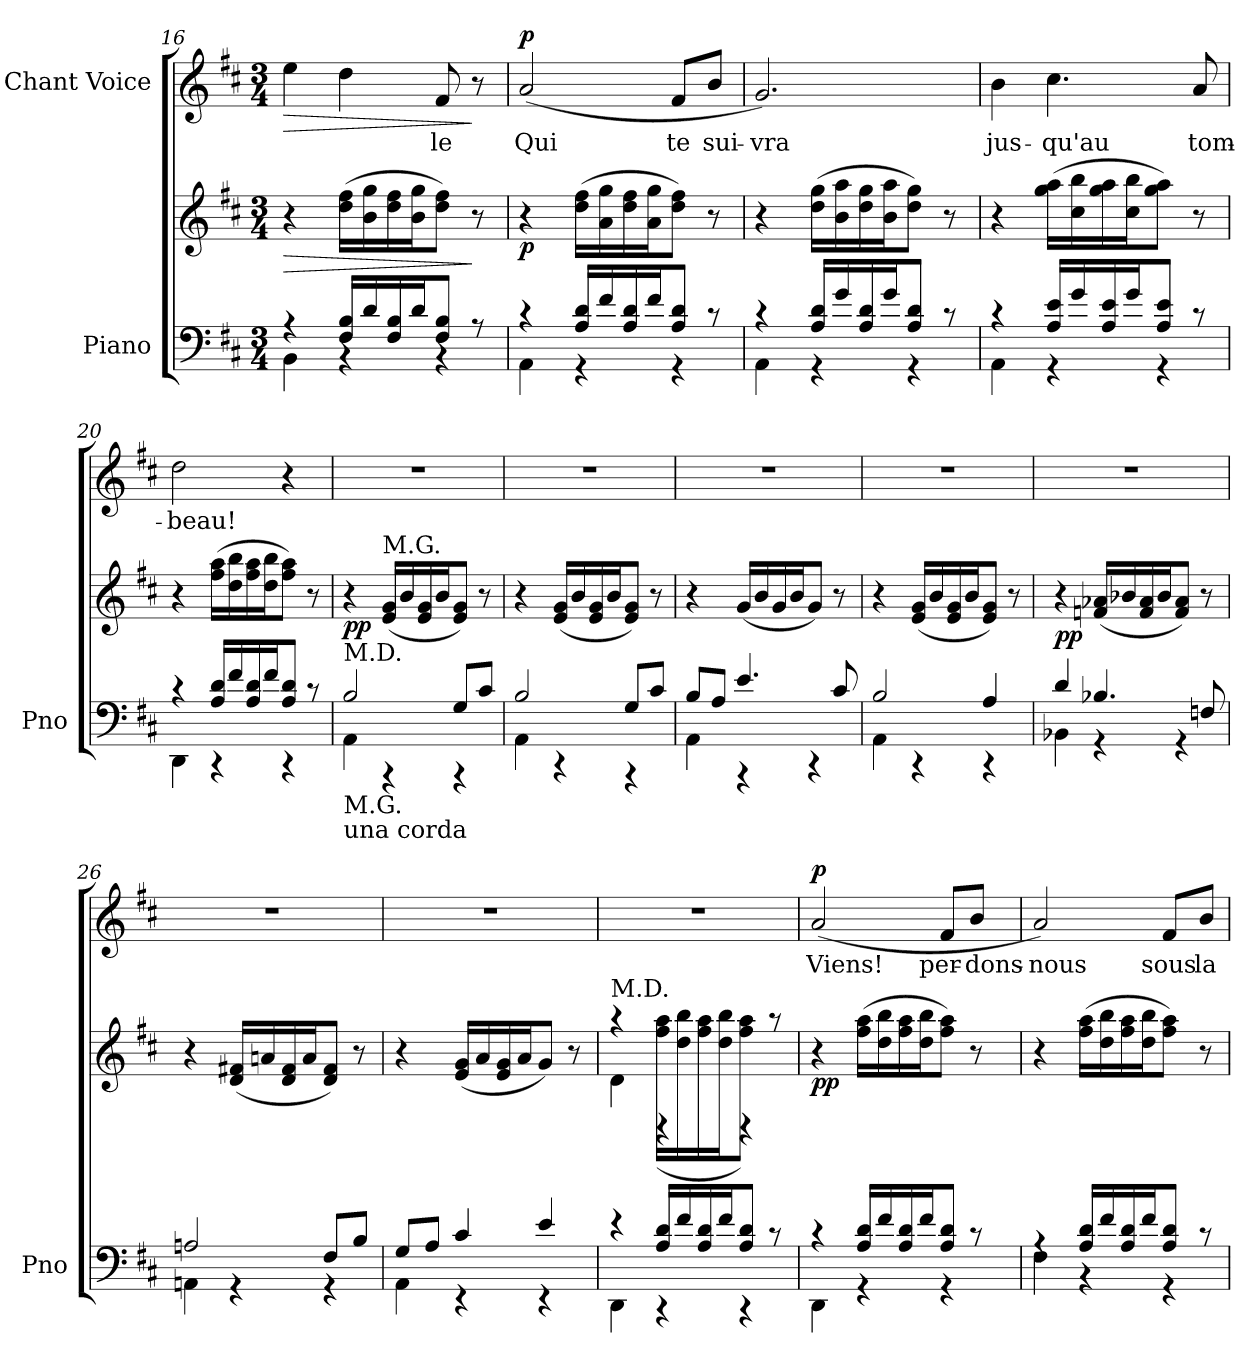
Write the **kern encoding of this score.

**kern	**kern	**dynam	**kern	**text	**dynam
*part2	*part2	*part2	*part1	*part1	*part1
*staff3	*staff2	*staff2/3	*staff1	*staff1	*staff1
*I"Piano	*	*	*I"Chant Voice	*	*
*I'Pno	*	*	*	*	*
*clefF4	*clefG2	*	*clefG2	*	*
*k[f#c#]	*k[f#c#]	*	*k[f#c#]	*	*
*M3/4	*M3/4	*	*M3/4	*	*
=16	=16	=16	=16	=16	=16
*^	*	*	*	*	*
!	!	!	!LO:HP:b	!	!	!LO:HP:b
4r	4BB\	4r	>	4ee\	.	>
16F#/ 16B/LL	4rBB	(>16dd\ 16ff#\LL	.	4dd\	.	.
16d/	.	16b\ 16gg\	.	.	.	.
16F#/ 16B/	.	16dd\ 16ff#\	.	.	.	.
16d/J	.	16b\ 16gg\J	.	.	.	.
!	!	!	!	!	!LO:LY:b	!
8F#/ 8B/J	4rBB	8dd\ 8ff#\J)	.	8f#/	-le	.
8r	.	8r	]	8r	.	]
!!LO:LB:g=z
=17	=17	=17	=17	=17	=17	=17
!	!	!	!LO:DY:b	!	!LO:LY:b	!LO:DY:a
4r	4AA\	4r	p	(>2a/	Qui	p
16A/ 16d/LL	4r	(>16dd\ 16ff#\LL	.	.	.	.
16f#/	.	16a\ 16gg\	.	.	.	.
16A/ 16d/	.	16dd\ 16ff#\	.	.	.	.
16f#/J	.	16a\ 16gg\J	.	.	.	.
!	!	!	!	!	!LO:LY:b	!
8A/ 8d/J	4r	8dd\ 8ff#\J)	.	8f#/L	te	.
!	!	!	!	!	!LO:LY:b	!
8r	.	8r	.	8b/J	sui-	.
=18	=18	=18	=18	=18	=18	=18
!	!	!	!	!	!LO:LY:b	!
4r	4AA\	4r	.	2.g/)	-vra	.
16A/ 16d/LL	4r	(>16dd\ 16gg\LL	.	.	.	.
16g/	.	16b\ 16aa\	.	.	.	.
16A/ 16d/	.	16dd\ 16gg\	.	.	.	.
16g/J	.	16b\ 16aa\J	.	.	.	.
8A/ 8d/J	4r	8dd\ 8gg\J)	.	.	.	.
8r	.	8r	.	.	.	.
=19	=19	=19	=19	=19	=19	=19
!	!	!	!	!	!LO:LY:b	!
4r	4AA\	4r	.	4b\	jus-	.
!	!	!	!	!	!LO:LY:b	!
16A/ 16e/LL	4r	(>16gg\ 16aa\LL	.	4.cc#\	-qu'au	.
16g/	.	16cc#\ 16bb\	.	.	.	.
16A/ 16e/	.	16gg\ 16aa\	.	.	.	.
16g/J	.	16cc#\ 16bb\J	.	.	.	.
8A/ 8e/J	4r	8gg\ 8aa\J)	.	.	.	.
!	!	!	!	!	!LO:LY:b	!
8r	.	8r	.	8a/	tom-	.
=20	=20	=20	=20	=20	=20	=20
!	!	!	!	!	!LO:LY:b	!
4r	4DD\	4r	.	2dd\	-beau!	.
16A/ 16d/LL	4r	(>16ff#\ 16aa\LL	.	.	.	.
16f#/	.	16dd\ 16bb\	.	.	.	.
16A/ 16d/	.	16ff#\ 16aa\	.	.	.	.
16f#/J	.	16dd\ 16bb\J	.	.	.	.
8A/ 8d/J	4r	8ff#\ 8aa\J)	.	4r	.	.
8r	.	8r	.	.	.	.
!!LO:LB:g=z
=21	=21	=21	=21	=21	=21	=21
!LO:TX:a:t=M.D.	!	!	!	!	!	!
!LO:TX:b:t=M.G.	!	!	!	!	!	!
!LO:TX:b:t=una corda	!	!	!	!	!	!
!	!	!	!LO:DY:b	!	!	!
4AA\	2B/	4r	pp	2.r	.	.
!	!	!LO:TX:a:t=M.G.	!	!	!	!
4rAAA	.	(<16e/ 16g/LL	.	.	.	.
.	.	16b/	.	.	.	.
.	.	16e/ 16g/	.	.	.	.
.	.	16b/J	.	.	.	.
4rAAA	8G/L	8e/ 8g/J)	.	.	.	.
.	8c#/J	8r	.	.	.	.
=22	=22	=22	=22	=22	=22	=22
4AA\	2B/	4r	.	2.r	.	.
4rCC	.	(<16e/ 16g/LL	.	.	.	.
.	.	16b/	.	.	.	.
.	.	16e/ 16g/	.	.	.	.
.	.	16b/J	.	.	.	.
4rAAA	8G/L	8e/ 8g/J)	.	.	.	.
.	8c#/J	8r	.	.	.	.
=23	=23	=23	=23	=23	=23	=23
4AA\	8B/L	4r	.	2.r	.	.
.	8A/J	.	.	.	.	.
4rAAA	4.e/	(<16g/LL	.	.	.	.
.	.	16b/	.	.	.	.
.	.	16g/	.	.	.	.
.	.	16b/J	.	.	.	.
4rCC	.	8g/J)	.	.	.	.
.	8c#/	8r	.	.	.	.
=24	=24	=24	=24	=24	=24	=24
4AA\	2B/	4r	.	2.r	.	.
4rCC	.	(<16e/ 16g/LL	.	.	.	.
.	.	16b/	.	.	.	.
.	.	16e/ 16g/	.	.	.	.
.	.	16b/J	.	.	.	.
4rCC	4A/	8e/ 8g/J)	.	.	.	.
.	.	8r	.	.	.	.
!!LO:LB:g=z
=25	=25	=25	=25	=25	=25	=25
!	!	!	!LO:DY:b	!	!	!
4d/	4BB-X\	4r	pp	2.r	.	.
4.B-X/	4r	(<16fn/ 16a-X/LL	.	.	.	.
.	.	16b-X/	.	.	.	.
.	.	16f/ 16a-/	.	.	.	.
.	.	16b-/J	.	.	.	.
.	4r	8f/ 8a-/J)	.	.	.	.
8Fn/	.	8r	.	.	.	.
=26	=26	=26	=26	=26	=26	=26
2An/	4AAn\	4r	.	2.r	.	.
.	4r	(<16d/ 16f#X/LL	.	.	.	.
.	.	16an/	.	.	.	.
.	.	16d/ 16f#/	.	.	.	.
.	.	16a/J	.	.	.	.
8F#/L	4r	8d/ 8f#/J)	.	.	.	.
8B/J	.	8r	.	.	.	.
=27	=27	=27	=27	=27	=27	=27
8G/L	4AA\	4r	.	2.r	.	.
8A/J	.	.	.	.	.	.
4c#/	4r	(<16e/ 16g/LL	.	.	.	.
.	.	16a/	.	.	.	.
.	.	16e/ 16g/	.	.	.	.
.	.	16a/J	.	.	.	.
4e/	4r	8g/J)	.	.	.	.
.	.	8r	.	.	.	.
=28	=28	=28	=28	=28	=28	=28
*	*	*^	*	*	*	*
!	!	!LO:TX:a:t=M.D.	!	!	!	!	!
4r	4DD\	4d\	4raa	.	2.r	.	.
16A/ 16d/LL	4r	4rBB	(>16ff#\ 16aa\LL	.	.	.	.
16f#/	.	.	16dd\ 16bb\	.	.	.	.
16A/ 16d/	.	.	16ff#\ 16aa\	.	.	.	.
16f#/J	.	.	16dd\ 16bb\J	.	.	.	.
8A/ 8d/J	4r	4rBB	8ff#\ 8aa\J)	.	.	.	.
8r	.	.	8raa	.	.	.	.
!!LO:LB:g=z
=29	=29	=29	=29	=29	=29	=29	=29
!	!	!	!	!LO:DY:b	!	!LO:LY:b	!LO:DY:a
*	*	*v	*v	*	*	*	*
4r	4DD\	4r	pp	(>2a/	Viens!	p
16A/ 16d/LL	4r	(>16ff#\ 16aa\LL	.	.	.	.
16f#/	.	16dd\ 16bb\	.	.	.	.
16A/ 16d/	.	16ff#\ 16aa\	.	.	.	.
16f#/J	.	16dd\ 16bb\J	.	.	.	.
!	!	!	!	!	!LO:LY:b	!
8A/ 8d/J	4r	8ff#\ 8aa\J)	.	8f#/L	per-	.
!	!	!	!	!	!LO:LY:b	!
8r	.	8r	.	8b/J	-dons-	.
=30	=30	=30	=30	=30	=30	=30
!	!	!	!	!	!LO:LY:b	!
4rA	4F#\	4r	.	2a/)	-nous	.
16A/ 16d/LL	4r	(>16ff#\ 16aa\LL	.	.	.	.
16f#/	.	16dd\ 16bb\	.	.	.	.
16A/ 16d/	.	16ff#\ 16aa\	.	.	.	.
16f#/J	.	16dd\ 16bb\J	.	.	.	.
!	!	!	!	!	!LO:LY:b	!
8A/ 8d/J	4r	8ff#\ 8aa\J)	.	8f#/L	sous	.
!	!	!	!	!	!LO:LY:b	!
8r	.	8r	.	8b/J	la	.
*v	*v	*	*	*	*	*
=	=	=	=	=	=
*-	*-	*-	*-	*-	*-
